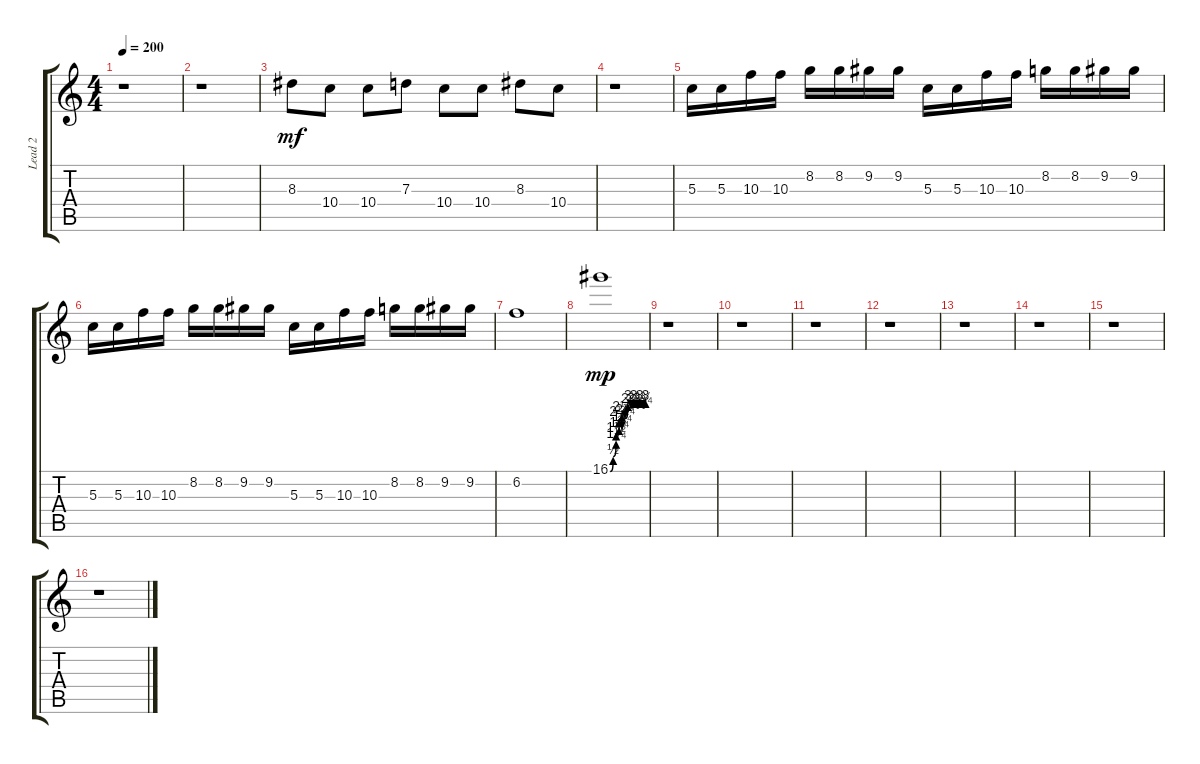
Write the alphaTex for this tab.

\track ("Lead 2" "Lead 2") {instrument distortionguitar}
\staff {score tabs}
\tuning (E4 B3 G3 D3 A2 E2) {hide}
\ts (4 4)
\tempo 200
\clef g2
\ks c
r.1{dy mp} |
r.1 |
8.3.8{dy mf} 10.4.8 10.4.8 7.3.8 10.4.8 10.4.8 8.3.8 10.4.8 |
r.1 |
5.3.16 5.3.16 10.3.16 10.3.16 8.2.16 8.2.16 9.2.16 9.2.16 5.3.16 5.3.16 10.3.16 10.3.16 8.2.16 8.2.16 9.2.16 9.2.16 |
5.3.16 5.3.16 10.3.16 10.3.16 8.2.16 8.2.16 9.2.16 9.2.16 5.3.16 5.3.16 10.3.16 10.3.16 8.2.16 8.2.16 9.2.16 9.2.16 |
6.2.1 |
16.1{be (custom 0 0 5 2 10 5 10 6 15 7 15 9 20 7 20 10 25 9 30 12 35 11 40 12 45 11 50 12 55 11 60 12)}.1{dy mp} |
\section ("" "")
r.1 |
r.1 |
r.1 |
r.1 |
r.1 |
r.1 |
r.1 |
r.1
